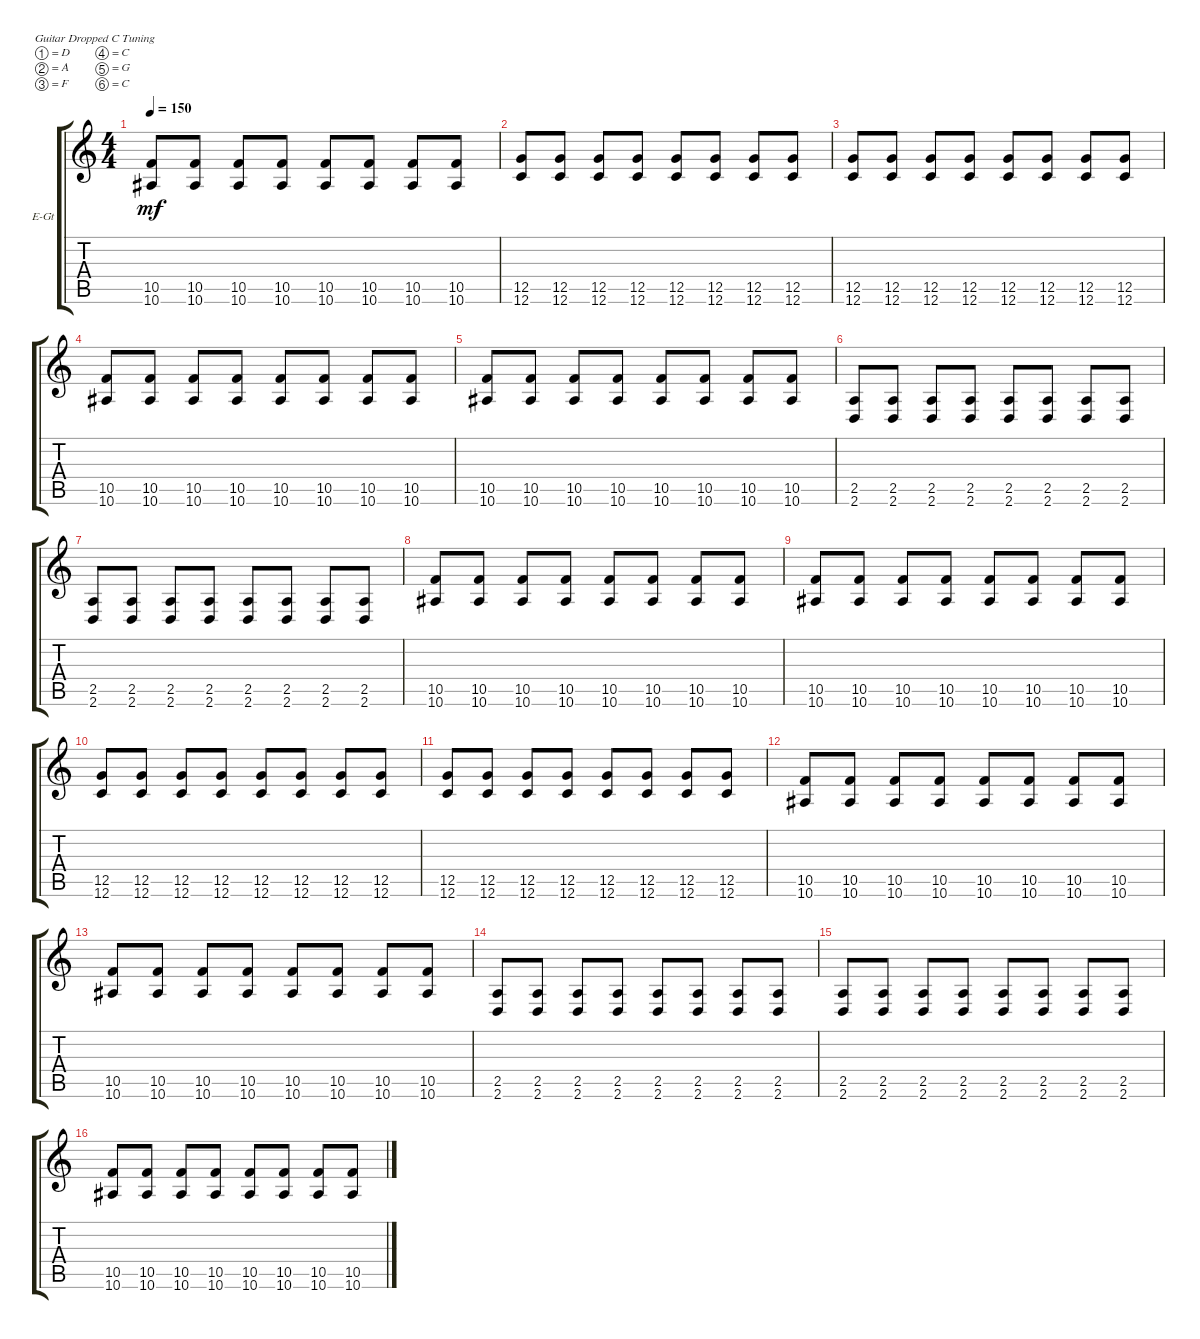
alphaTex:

\bracketExtendMode groupsimilarinstruments
\firstSystemTrackNameOrientation horizontal
\otherSystemsTrackNameOrientation horizontal
\track ("Electric Guitar 2" "E-Gt") {instrument distortionguitar}
\staff {score tabs}
\tuning (D4 A3 F3 C3 G2 C2)
\ts (4 4)
\tempo 150
\clef g2
\ks c
(10.6 10.5).8{dy mf} (10.6 10.5).8 (10.5 10.6).8 (10.6 10.5).8 (10.5 10.6).8 (10.6 10.5).8 (10.5 10.6).8 (10.6 10.5).8 |
(12.6 12.5).8 (12.6 12.5).8 (12.5 12.6).8 (12.6 12.5).8 (12.5 12.6).8 (12.6 12.5).8 (12.5 12.6).8 (12.6 12.5).8 |
(12.6 12.5).8 (12.6 12.5).8 (12.5 12.6).8 (12.6 12.5).8 (12.5 12.6).8 (12.6 12.5).8 (12.5 12.6).8 (12.6 12.5).8 |
(10.6 10.5).8 (10.6 10.5).8 (10.5 10.6).8 (10.6 10.5).8 (10.5 10.6).8 (10.6 10.5).8 (10.5 10.6).8 (10.6 10.5).8 |
(10.6 10.5).8 (10.6 10.5).8 (10.5 10.6).8 (10.6 10.5).8 (10.5 10.6).8 (10.6 10.5).8 (10.5 10.6).8 (10.6 10.5).8 |
(2.6 2.5).8 (2.6 2.5).8 (2.6 2.5).8 (2.6 2.5).8 (2.6 2.5).8 (2.6 2.5).8 (2.6 2.5).8 (2.6 2.5).8 |
(2.6 2.5).8 (2.6 2.5).8 (2.6 2.5).8 (2.6 2.5).8 (2.6 2.5).8 (2.6 2.5).8 (2.6 2.5).8 (2.6 2.5).8 |
(10.6 10.5).8 (10.6 10.5).8 (10.5 10.6).8 (10.6 10.5).8 (10.5 10.6).8 (10.6 10.5).8 (10.5 10.6).8 (10.6 10.5).8 |
(10.6 10.5).8 (10.6 10.5).8 (10.5 10.6).8 (10.6 10.5).8 (10.5 10.6).8 (10.6 10.5).8 (10.5 10.6).8 (10.6 10.5).8 |
(12.6 12.5).8 (12.6 12.5).8 (12.5 12.6).8 (12.6 12.5).8 (12.5 12.6).8 (12.6 12.5).8 (12.5 12.6).8 (12.6 12.5).8 |
(12.6 12.5).8 (12.6 12.5).8 (12.5 12.6).8 (12.6 12.5).8 (12.5 12.6).8 (12.6 12.5).8 (12.5 12.6).8 (12.6 12.5).8 |
(10.6 10.5).8 (10.6 10.5).8 (10.5 10.6).8 (10.6 10.5).8 (10.5 10.6).8 (10.6 10.5).8 (10.5 10.6).8 (10.6 10.5).8 |
(10.6 10.5).8 (10.6 10.5).8 (10.5 10.6).8 (10.6 10.5).8 (10.5 10.6).8 (10.6 10.5).8 (10.5 10.6).8 (10.6 10.5).8 |
(2.6 2.5).8 (2.6 2.5).8 (2.6 2.5).8 (2.6 2.5).8 (2.6 2.5).8 (2.6 2.5).8 (2.6 2.5).8 (2.6 2.5).8 |
(2.6 2.5).8 (2.6 2.5).8 (2.6 2.5).8 (2.6 2.5).8 (2.6 2.5).8 (2.6 2.5).8 (2.6 2.5).8 (2.6 2.5).8 |
(10.6 10.5).8 (10.6 10.5).8 (10.5 10.6).8 (10.6 10.5).8 (10.5 10.6).8 (10.6 10.5).8 (10.5 10.6).8 (10.6 10.5).8
